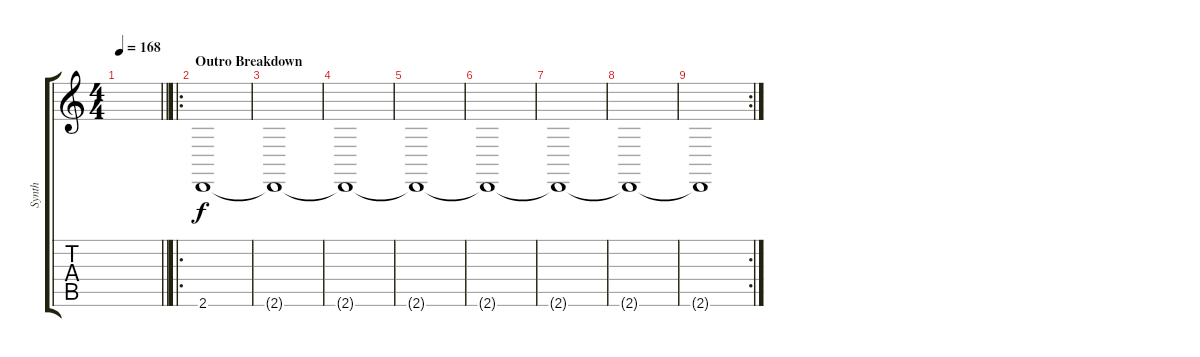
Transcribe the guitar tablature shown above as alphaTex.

\track ("Synth" "Synth") {instrument synthvoice}
\staff {score tabs}
\tuning (D4 A3 F3 C3 G2 C2) {hide}
\ts (4 4)
\tempo 168
\clef g2
\barLineRight lightlight
\ks c
|
\ro
\section ("" "Outro Breakdown")
2.6.1 |
2.6{t}.1 |
2.6{t}.1 |
2.6{t}.1 |
2.6{t}.1 |
2.6{t}.1 |
2.6{t}.1 |
\rc 2
2.6{t}.1
